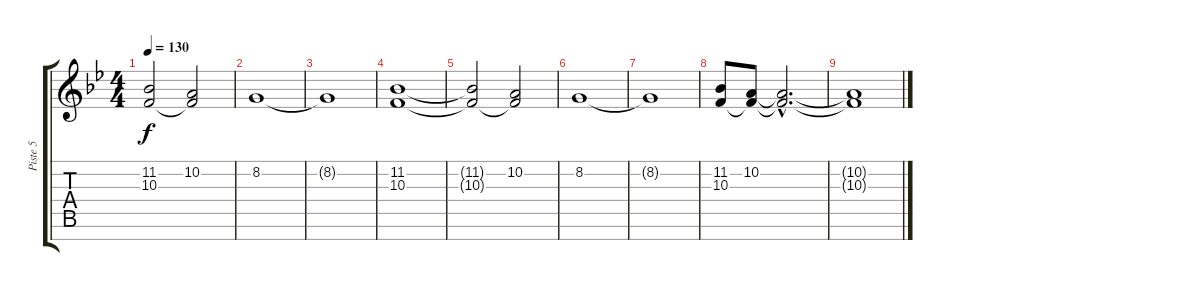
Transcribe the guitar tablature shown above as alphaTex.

\track ("Piste 5" "Piste 5") {instrument lead1square}
\staff {score tabs}
\tuning (E4 B3 G3 D3 A2 E2 B1) {hide}
\ts (4 4)
\tempo 130
\clef g2
\ks gminor
(11.2{t} 10.3{t}).2{dy f} (10.2 10.3{t}).2 |
8.2.1 |
8.2{t}.1 |
(11.2 10.3).1 |
(11.2{t} 10.3{t}).2 (10.2 10.3{t}).2 |
8.2.1 |
8.2{t}.1 |
(11.2 10.3).8 (10.2 10.3{t}).8 (10.2{hac t} 10.3{hac t}).2{d} |
(10.2{t} 10.3{t}).1
